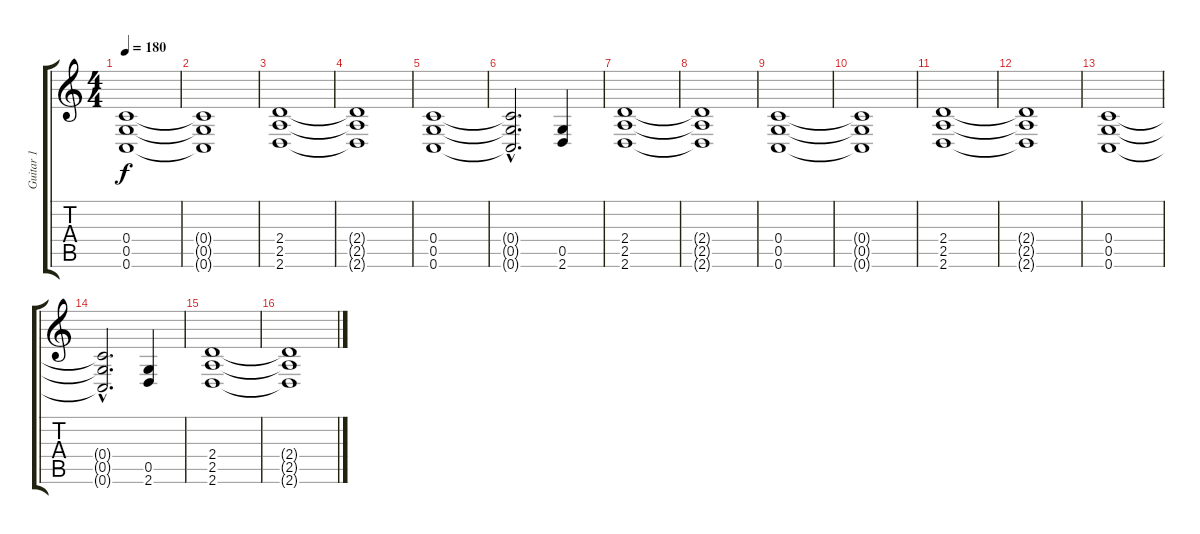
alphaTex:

\track ("Guitar 1" "Guitar 1") {instrument distortionguitar}
\staff {score tabs}
\tuning (D4 A3 F3 C3 G2 C2) {hide}
\ts (4 4)
\tempo 180
\clef g2
\ks c
(0.4 0.5 0.6).1{dy f} |
(0.4{t} 0.5{t} 0.6{t}).1 |
(2.4 2.5 2.6).1 |
(2.4{t} 2.5{t} 2.6{t}).1 |
(0.4 0.5 0.6).1 |
(0.4{hac t} 0.5{hac t} 0.6{hac t}).2{d} (0.5 2.6).4 |
(2.4 2.5 2.6).1 |
(2.4{t} 2.5{t} 2.6{t}).1 |
(0.4 0.5 0.6).1 |
(0.4{t} 0.5{t} 0.6{t}).1 |
(2.4 2.5 2.6).1 |
(2.4{t} 2.5{t} 2.6{t}).1 |
(0.4 0.5 0.6).1 |
(0.4{hac t} 0.5{hac t} 0.6{hac t}).2{d} (0.5 2.6).4 |
(2.4 2.5 2.6).1 |
(2.4{t} 2.5{t} 2.6{t}).1
